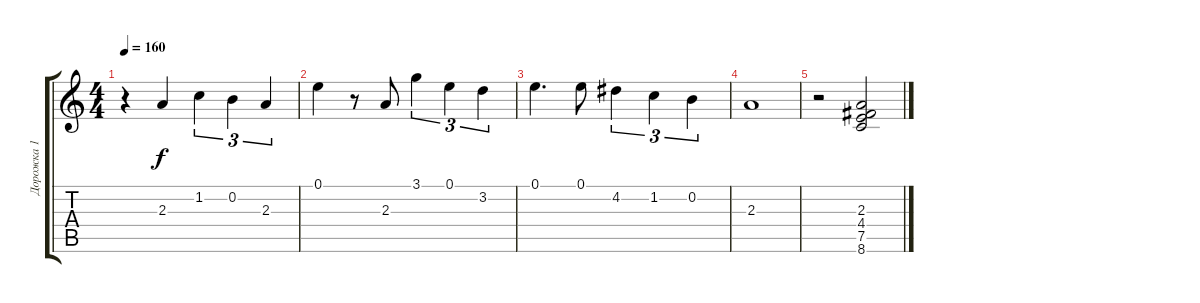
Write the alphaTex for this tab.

\track ("Дорожка 1" "Дорожка 1") {instrument acousticguitarsteel}
\staff {score tabs}
\tuning (E4 B3 G3 D3 A2 E2) {hide}
\ts (4 4)
\tempo 160
\clef g2
\ks c
r.4{dy f} 2.3.4 1.2.4{tu (3 2)} 0.2.4{tu (3 2)} 2.3.4{tu (3 2)} |
0.1.4 r.8 2.3.8 3.1.4{tu (3 2)} 0.1.4{tu (3 2)} 3.2.4{tu (3 2)} |
0.1.4{d} 0.1.8 4.2.4{tu (3 2)} 1.2.4{tu (3 2)} 0.2.4{tu (3 2)} |
2.3.1 |
r.2 (2.3 4.4 7.5 8.6).2
